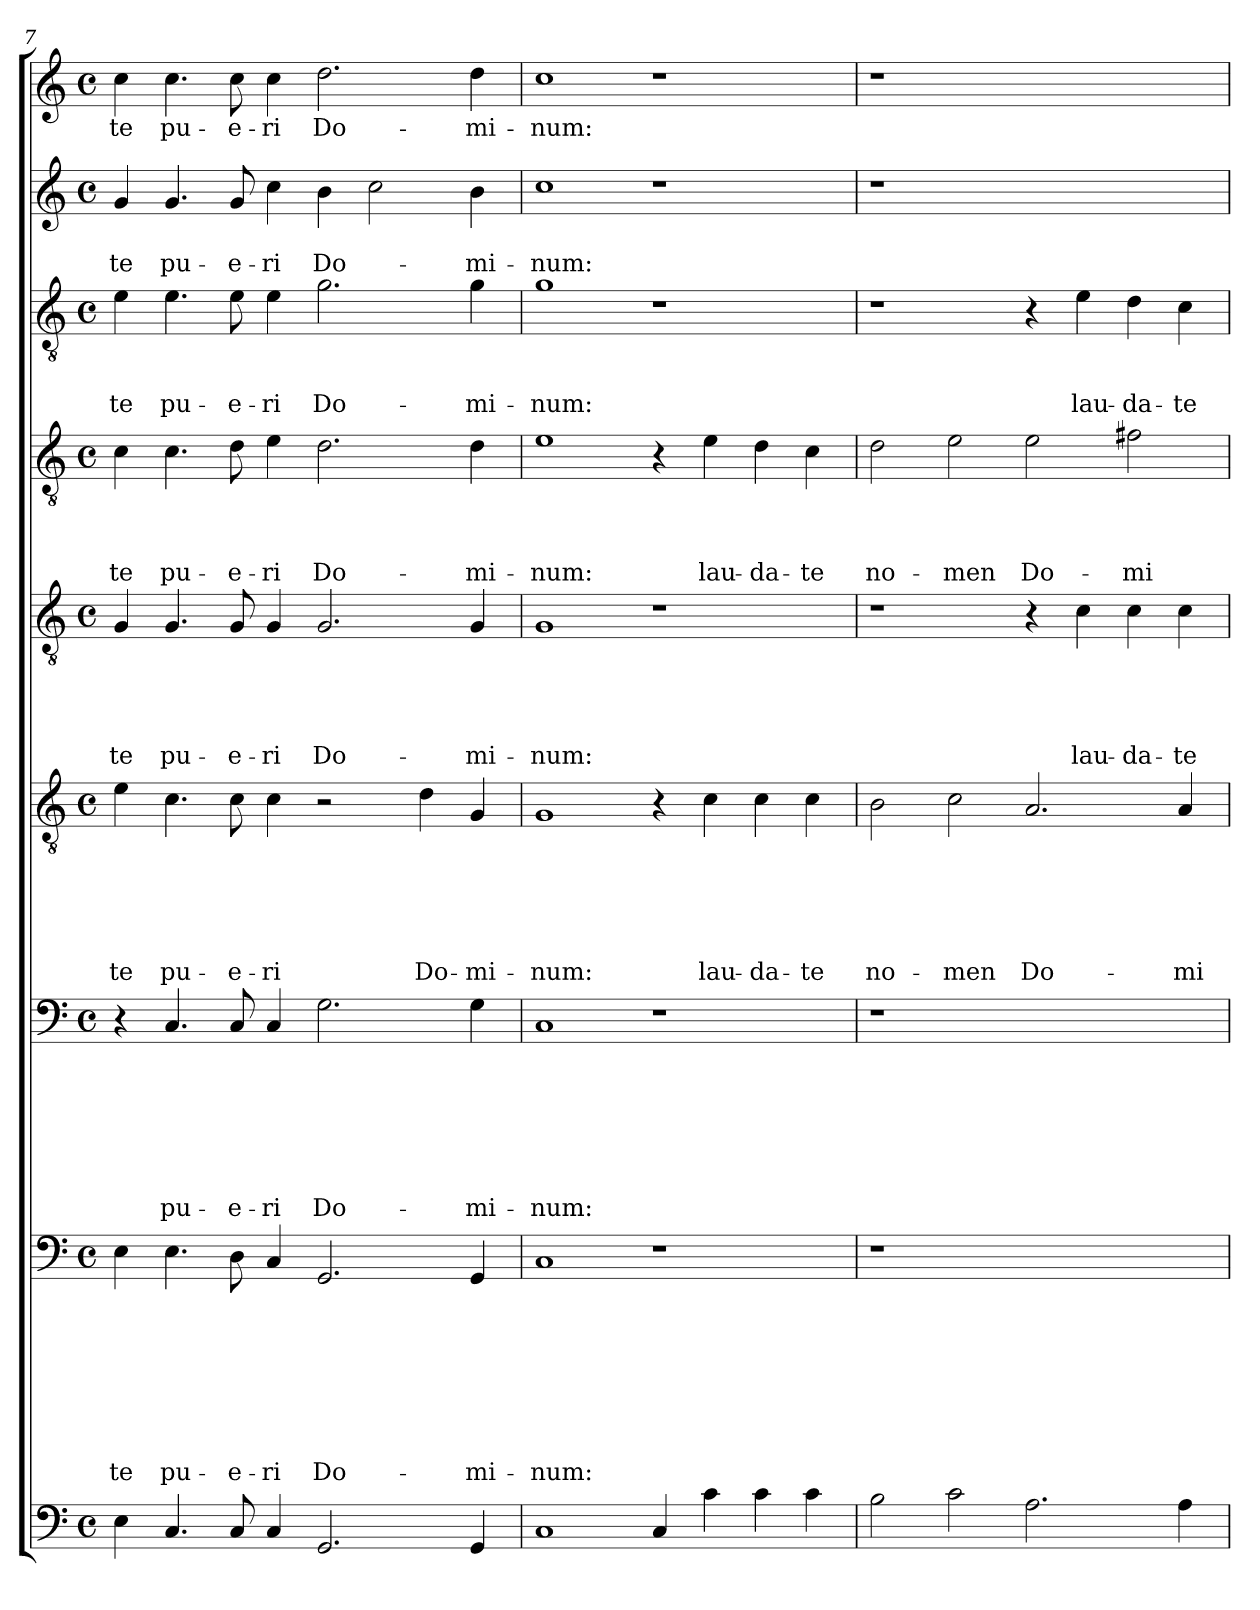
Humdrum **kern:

**kern	**kern	**text	**text	**text	**text	**text	**text	**text	**text	**kern	**text	**text	**text	**text	**text	**text	**text	**kern	**text	**text	**text	**text	**text	**text	**kern	**text	**text	**text	**text	**text	**kern	**text	**text	**text	**text	**kern	**text	**text	**text	**kern	**text	**text	**kern	**text
*part9	*part8	*part8	*part8	*part8	*part8	*part8	*part8	*part8	*part8	*part7	*part7	*part7	*part7	*part7	*part7	*part7	*part7	*part6	*part6	*part6	*part6	*part6	*part6	*part6	*part5	*part5	*part5	*part5	*part5	*part5	*part4	*part4	*part4	*part4	*part4	*part3	*part3	*part3	*part3	*part2	*part2	*part2	*part1	*part1
*staff9	*staff8	*staff8	*staff8	*staff8	*staff8	*staff8	*staff8	*staff8	*staff8	*staff7	*staff7	*staff7	*staff7	*staff7	*staff7	*staff7	*staff7	*staff6	*staff6	*staff6	*staff6	*staff6	*staff6	*staff6	*staff5	*staff5	*staff5	*staff5	*staff5	*staff5	*staff4	*staff4	*staff4	*staff4	*staff4	*staff3	*staff3	*staff3	*staff3	*staff2	*staff2	*staff2	*staff1	*staff1
*clefF4	*clefF4	*	*	*	*	*	*	*	*	*clefF4	*	*	*	*	*	*	*	*clefGv2	*	*	*	*	*	*	*clefGv2	*	*	*	*	*	*clefGv2	*	*	*	*	*clefGv2	*	*	*	*clefG2	*	*	*clefG2	*
*k[]	*k[]	*	*	*	*	*	*	*	*	*k[]	*	*	*	*	*	*	*	*k[]	*	*	*	*	*	*	*k[]	*	*	*	*	*	*k[]	*	*	*	*	*k[]	*	*	*	*k[]	*	*	*k[]	*
*C:	*C:	*	*	*	*	*	*	*	*	*C:	*	*	*	*	*	*	*	*C:	*	*	*	*	*	*	*C:	*	*	*	*	*	*C:	*	*	*	*	*C:	*	*	*	*C:	*	*	*C:	*
*M4/4	*M4/4	*	*	*	*	*	*	*	*	*M4/4	*	*	*	*	*	*	*	*M4/4	*	*	*	*	*	*	*M4/4	*	*	*	*	*	*M4/4	*	*	*	*	*M4/4	*	*	*	*M4/4	*	*	*M4/4	*
*met(c)	*met(c)	*	*	*	*	*	*	*	*	*met(c)	*	*	*	*	*	*	*	*met(c)	*	*	*	*	*	*	*met(c)	*	*	*	*	*	*met(c)	*	*	*	*	*met(c)	*	*	*	*met(c)	*	*	*met(c)	*
=7	=7	=7	=7	=7	=7	=7	=7	=7	=7	=7	=7	=7	=7	=7	=7	=7	=7	=7	=7	=7	=7	=7	=7	=7	=7	=7	=7	=7	=7	=7	=7	=7	=7	=7	=7	=7	=7	=7	=7	=7	=7	=7	=7	=7
4E\	4E\	.	.	.	.	.	.	.	-te	4r	.	.	.	.	.	.	.	4e\	.	.	.	.	.	-te	4G/	.	.	.	.	-te	4c\	.	.	.	-te	4e\	.	.	-te	4g/	.	-te	4cc\	-te
4.C/	4.E\	.	.	.	.	.	.	.	pu-	4.C/	.	.	.	.	.	.	pu-	4.c\	.	.	.	.	.	pu-	4.G/	.	.	.	.	pu-	4.c\	.	.	.	pu-	4.e\	.	.	pu-	4.g/	.	pu-	4.cc\	pu-
8C/	8D\	.	.	.	.	.	.	.	-e-	8C/	.	.	.	.	.	.	-e-	8c\	.	.	.	.	.	-e-	8G/	.	.	.	.	-e-	8d\	.	.	.	-e-	8e\	.	.	-e-	8g/	.	-e-	8cc\	-e-
4C/	4C/	.	.	.	.	.	.	.	-ri	4C/	.	.	.	.	.	.	-ri	4c\	.	.	.	.	.	-ri	4G/	.	.	.	.	-ri	4e\	.	.	.	-ri	4e\	.	.	-ri	4cc\	.	-ri	4cc\	-ri
2.GG/	2.GG/	.	.	.	.	.	.	.	Do-	2.G\	.	.	.	.	.	.	Do-	2r	.	.	.	.	.	.	2.G/	.	.	.	.	Do-	2.d\	.	.	.	Do-	2.g\	.	.	Do-	4b\	.	Do-	2.dd\	Do-
.	.	.	.	.	.	.	.	.	.	.	.	.	.	.	.	.	.	.	.	.	.	.	.	.	.	.	.	.	.	.	.	.	.	.	.	.	.	.	.	2cc\	.	.	.	.
.	.	.	.	.	.	.	.	.	.	.	.	.	.	.	.	.	.	4d\	.	.	.	.	.	Do-	.	.	.	.	.	.	.	.	.	.	.	.	.	.	.	.	.	.	.	.
4GG/	4GG/	.	.	.	.	.	.	.	-mi-	4G\	.	.	.	.	.	.	-mi-	4G/	.	.	.	.	.	-mi-	4G/	.	.	.	.	-mi-	4d\	.	.	.	-mi-	4g\	.	.	-mi-	4b\	.	-mi-	4dd\	-mi-
=8	=8	=8	=8	=8	=8	=8	=8	=8	=8	=8	=8	=8	=8	=8	=8	=8	=8	=8	=8	=8	=8	=8	=8	=8	=8	=8	=8	=8	=8	=8	=8	=8	=8	=8	=8	=8	=8	=8	=8	=8	=8	=8	=8	=8
1C	1C	.	.	.	.	.	.	.	-num:	1C	.	.	.	.	.	.	-num:	1G	.	.	.	.	.	-num:	1G	.	.	.	.	-num:	1e	.	.	.	-num:	1g	.	.	-num:	1cc	.	-num:	1cc	-num:
4C/	1r	.	.	.	.	.	.	.	.	1r	.	.	.	.	.	.	.	4r	.	.	.	.	.	.	1r	.	.	.	.	.	4r	.	.	.	.	1r	.	.	.	1r	.	.	1r	.
4c\	.	.	.	.	.	.	.	.	.	.	.	.	.	.	.	.	.	4c\	.	.	.	.	.	lau-	.	.	.	.	.	.	4e\	.	.	.	lau-	.	.	.	.	.	.	.	.	.
4c\	.	.	.	.	.	.	.	.	.	.	.	.	.	.	.	.	.	4c\	.	.	.	.	.	-da-	.	.	.	.	.	.	4d\	.	.	.	-da-	.	.	.	.	.	.	.	.	.
4c\	.	.	.	.	.	.	.	.	.	.	.	.	.	.	.	.	.	4c\	.	.	.	.	.	-te	.	.	.	.	.	.	4c\	.	.	.	-te	.	.	.	.	.	.	.	.	.
!!LO:PB:g=z
=9	=9	=9	=9	=9	=9	=9	=9	=9	=9	=9	=9	=9	=9	=9	=9	=9	=9	=9	=9	=9	=9	=9	=9	=9	=9	=9	=9	=9	=9	=9	=9	=9	=9	=9	=9	=9	=9	=9	=9	=9	=9	=9	=9	=9
2B\	1r	.	.	.	.	.	.	.	.	1r	.	.	.	.	.	.	.	2B\	.	.	.	.	.	no-	1r	.	.	.	.	.	2d\	.	.	.	no-	1r	.	.	.	1r	.	.	1r	.
2c\	.	.	.	.	.	.	.	.	.	.	.	.	.	.	.	.	.	2c\	.	.	.	.	.	-men	.	.	.	.	.	.	2e\	.	.	.	-men	.	.	.	.	.	.	.	.	.
2.A\	1ryy	.	.	.	.	.	.	.	.	1ryy	.	.	.	.	.	.	.	2.A/	.	.	.	.	.	Do-	4r	.	.	.	.	.	2e\	.	.	.	Do-	4r	.	.	.	1ryy	.	.	1ryy	.
.	.	.	.	.	.	.	.	.	.	.	.	.	.	.	.	.	.	.	.	.	.	.	.	.	4c\	.	.	.	.	lau-	.	.	.	.	.	4e\	.	.	lau-	.	.	.	.	.
.	.	.	.	.	.	.	.	.	.	.	.	.	.	.	.	.	.	.	.	.	.	.	.	.	4c\	.	.	.	.	-da-	2f#X\	.	.	.	-mi-	4d\	.	.	-da-	.	.	.	.	.
4A\	.	.	.	.	.	.	.	.	.	.	.	.	.	.	.	.	.	4A/	.	.	.	.	.	-mi-	4c\	.	.	.	.	-te	.	.	.	.	.	4c\	.	.	-te	.	.	.	.	.
=	=	=	=	=	=	=	=	=	=	=	=	=	=	=	=	=	=	=	=	=	=	=	=	=	=	=	=	=	=	=	=	=	=	=	=	=	=	=	=	=	=	=	=	=
*-	*-	*-	*-	*-	*-	*-	*-	*-	*-	*-	*-	*-	*-	*-	*-	*-	*-	*-	*-	*-	*-	*-	*-	*-	*-	*-	*-	*-	*-	*-	*-	*-	*-	*-	*-	*-	*-	*-	*-	*-	*-	*-	*-	*-
